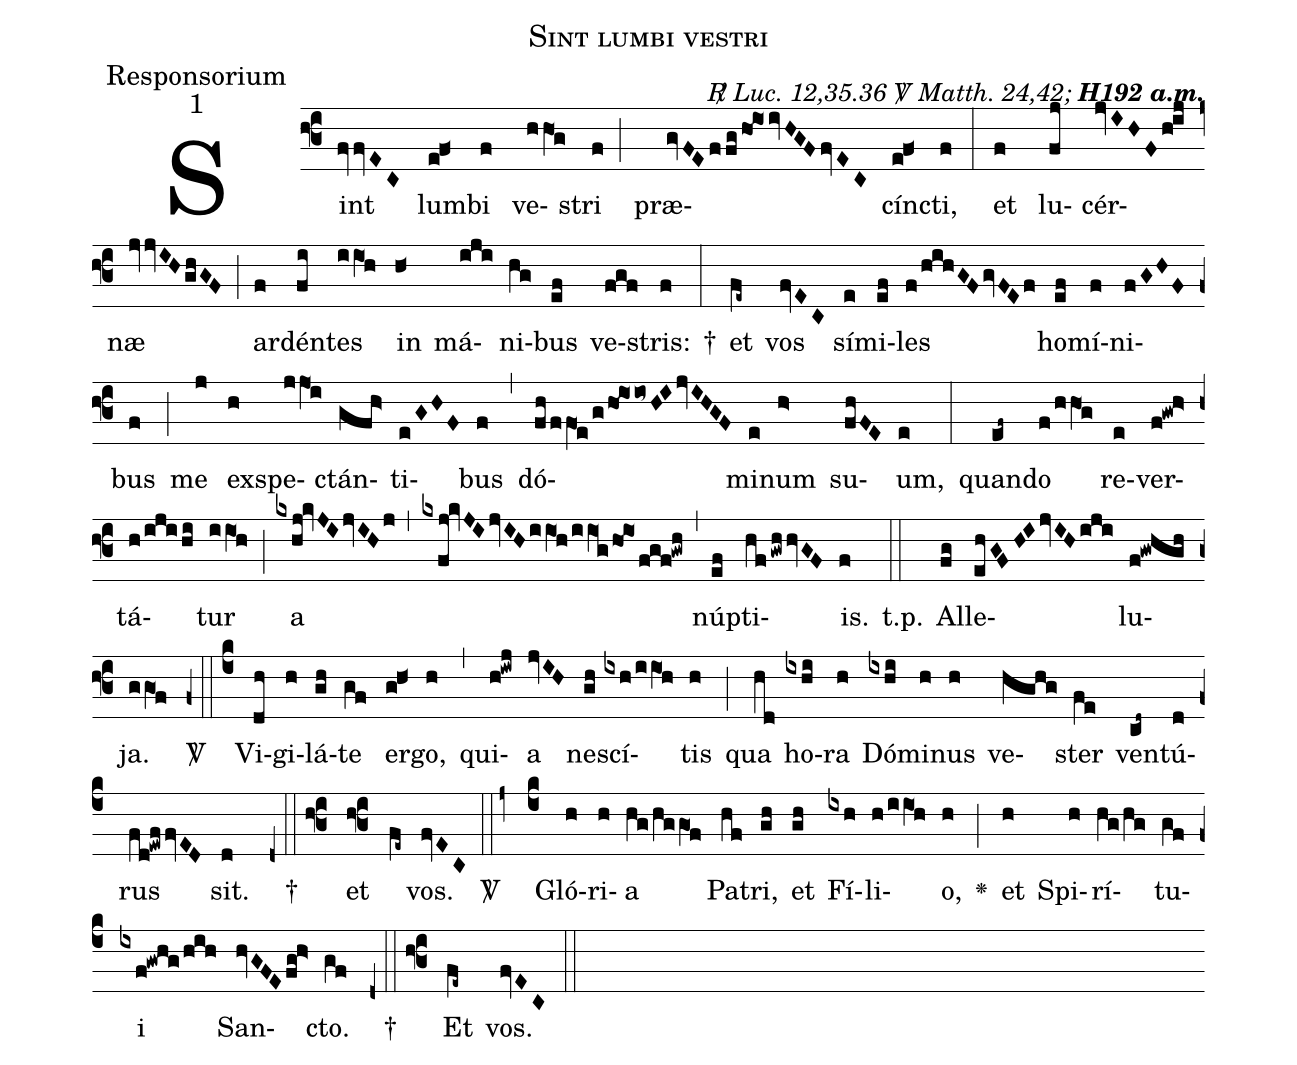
name:Sint lumbi vestri;
office-part:Responsorium;
mode:1;
commentary:{\itshape\mdseries \Rbar\  Luc.\ 12,35.36 \Vbar\ Matth.\ 24,42;\/} {\bfseries H192 a.m.};
%%
(f3)Sint(fvfvEC) lum(ef<)bi(f) ve(hhO1g)stri(f;) præ(gvFEffg/ho1!io1ivHGFfvEC)cín(ef<)cti,(f) (:) et(f) lu(fj)cér(jvIHF2hij)næ(jvjvIHghGF) (;) ar(f)dén(fi)tes(iiO1h) in(h<) má(iji)ni(hg)bus(ef) ve(fgf)stris:(f) †(:) et(fe~) vos(fvEC) sí(e)mi(ef)les(f/hihGFgvFEf) ho(ef)mí(f)ni(fG2H2F2)bus(f) (;) me(j) ex(h)spe(jjO1i)ctán(gfh>)ti(eG2H2F2)bus(f) (,) dó(fh/ffO1e/g/ho1!io1io~HIjvIHGF)mi(e)num(h>) su(fhFE)um,(e) (:) quan(ef~)do(f/hhO1g) re(e)ver(f!gw!h>)tá(h/iji/hi)tur(iiO1h) (;) a(kxhj!kvJIjvIHj,kxfj!kvJIjvIHiiO1h/iiO1g/ho1!io1/fgf!gwh) (,) núp(ef)ti(hf/gwhhvGF)is.(f)  t.p.(::) Al(fg)le(ehGFHIjvIHiji)lu(f!gwhgh)ja.(ggO1f)
<sp>V/</sp>(z0::c4) Vi(dh)gi(h)lá(gh)te(gf) er(g!h<)go,(h) (,) qui(h!iwj)a(jvIH) ne(gh)scí(ixh/iiO1h)tis(h) (;) qua(hd) ho(ixhi)ra(h) Dó(ixhi)mi(h)nus(h) ve(hghg)ster(fe) ven(cd~)tú(d)rus(fd!ewffvED) sit.(d) †(d+::f3) et(f3fe~) vos.(fvEC)  <sp>V/</sp>(::j+) (c4)Gló(h)ri(h)a(hg/hggO1f) Pa(hf)tri,(gh) et(gh) Fí(ixh)li(h/iiO1h)o,(h) <v>\greheightstar</v>(;) et(h) Spi(h)rí(hg/hg)tu(gf)i(ixf!gwhg/hih) San(hvGFEfg!h>)cto.(gf) †(d+::f3) Et(fe~) vos.(fvEC) (::)
